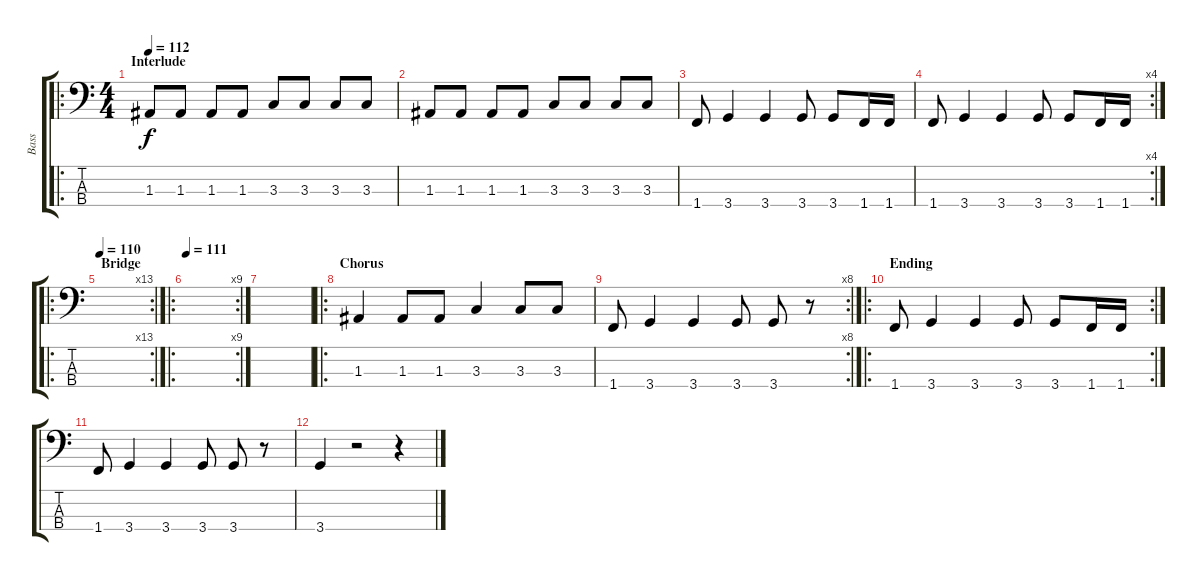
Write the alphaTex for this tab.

\track ("Bass" "Bass") {instrument electricbasspick}
\staff {score tabs}
\tuning (G2 D2 A1 E1) {hide}
\ro
\ts (4 4)
\section ("" "Interlude")
\tempo 112
\clef f4
\ks c
1.3.8{dy f} 1.3.8 1.3.8 1.3.8 3.3.8 3.3.8 3.3.8 3.3.8 |
1.3.8 1.3.8 1.3.8 1.3.8 3.3.8 3.3.8 3.3.8 3.3.8 |
1.4.8 3.4.4 3.4.4 3.4.8 3.4.8 1.4.16 1.4.16 |
\rc 4
1.4.8 3.4.4 3.4.4 3.4.8 3.4.8 1.4.16 1.4.16 |
\ro
\rc 13
\section ("" "Bridge")
\tempo 110
|
\ro
\rc 9
\tempo 111
|
|
\ro
\section ("" "Chorus")
1.3.4 1.3.8 1.3.8 3.3.4 3.3.8 3.3.8 |
\rc 8
1.4.8 3.4.4 3.4.4 3.4.8 3.4.8 r.8 |
\ro
\rc 2
\section ("" "Ending")
1.4.8 3.4.4 3.4.4 3.4.8 3.4.8 1.4.16 1.4.16 |
1.4.8 3.4.4 3.4.4 3.4.8 3.4.8 r.8 |
3.4.4 r.2 r.4
